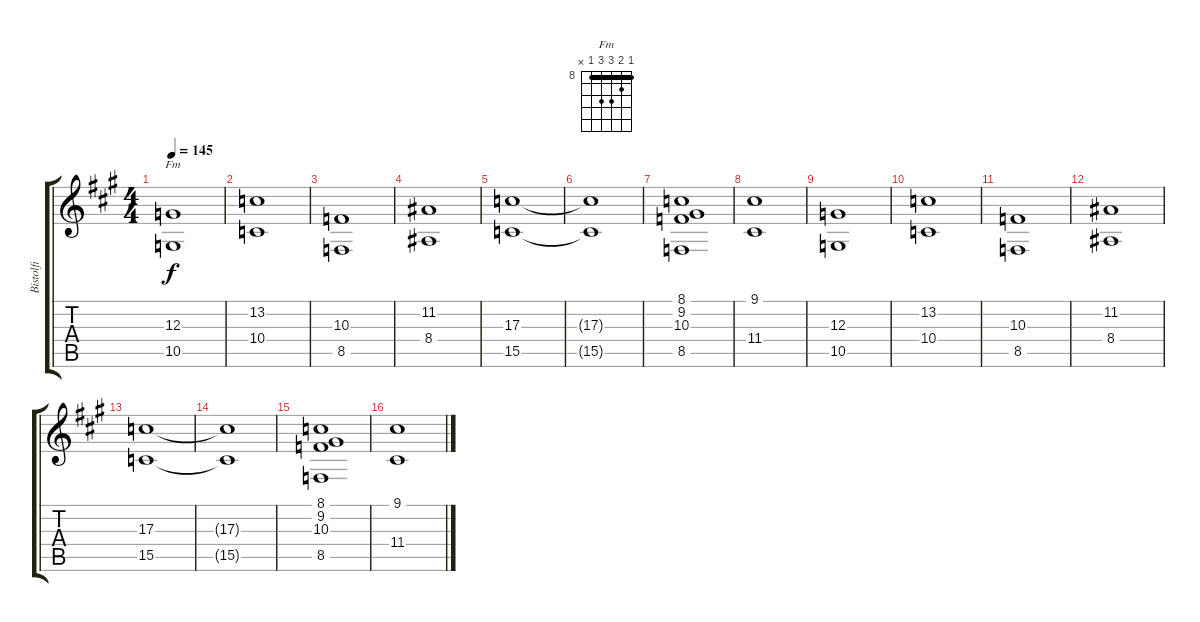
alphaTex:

\track ("Bistolfi" "Bistolfi") {instrument stringensemble1}
\staff {score tabs}
\tuning (E4 B3 G3 D3 A2 E2) {hide}
\chord ("Fm" 8 9 10 10 8 x) {firstfret 8 barre 8}
\ts (4 4)
\tempo 145
\clef g2
\ks f#minor
(12.3 10.5).1{ch "Fm" dy f} |
(13.2 10.4).1 |
(10.3 8.5).1 |
(11.2 8.4).1 |
(17.3 15.5).1 |
(17.3{t} 15.5{t}).1 |
(8.1 9.2 10.3 8.5).1{volume 13 instrument stringensemble1} |
(9.1 11.4).1 |
(12.3 10.5).1 |
(13.2 10.4).1 |
(10.3 8.5).1 |
(11.2 8.4).1 |
(17.3 15.5).1 |
(17.3{t} 15.5{t}).1 |
(8.1 9.2 10.3 8.5).1{volume 13 instrument stringensemble1} |
(9.1 11.4).1
